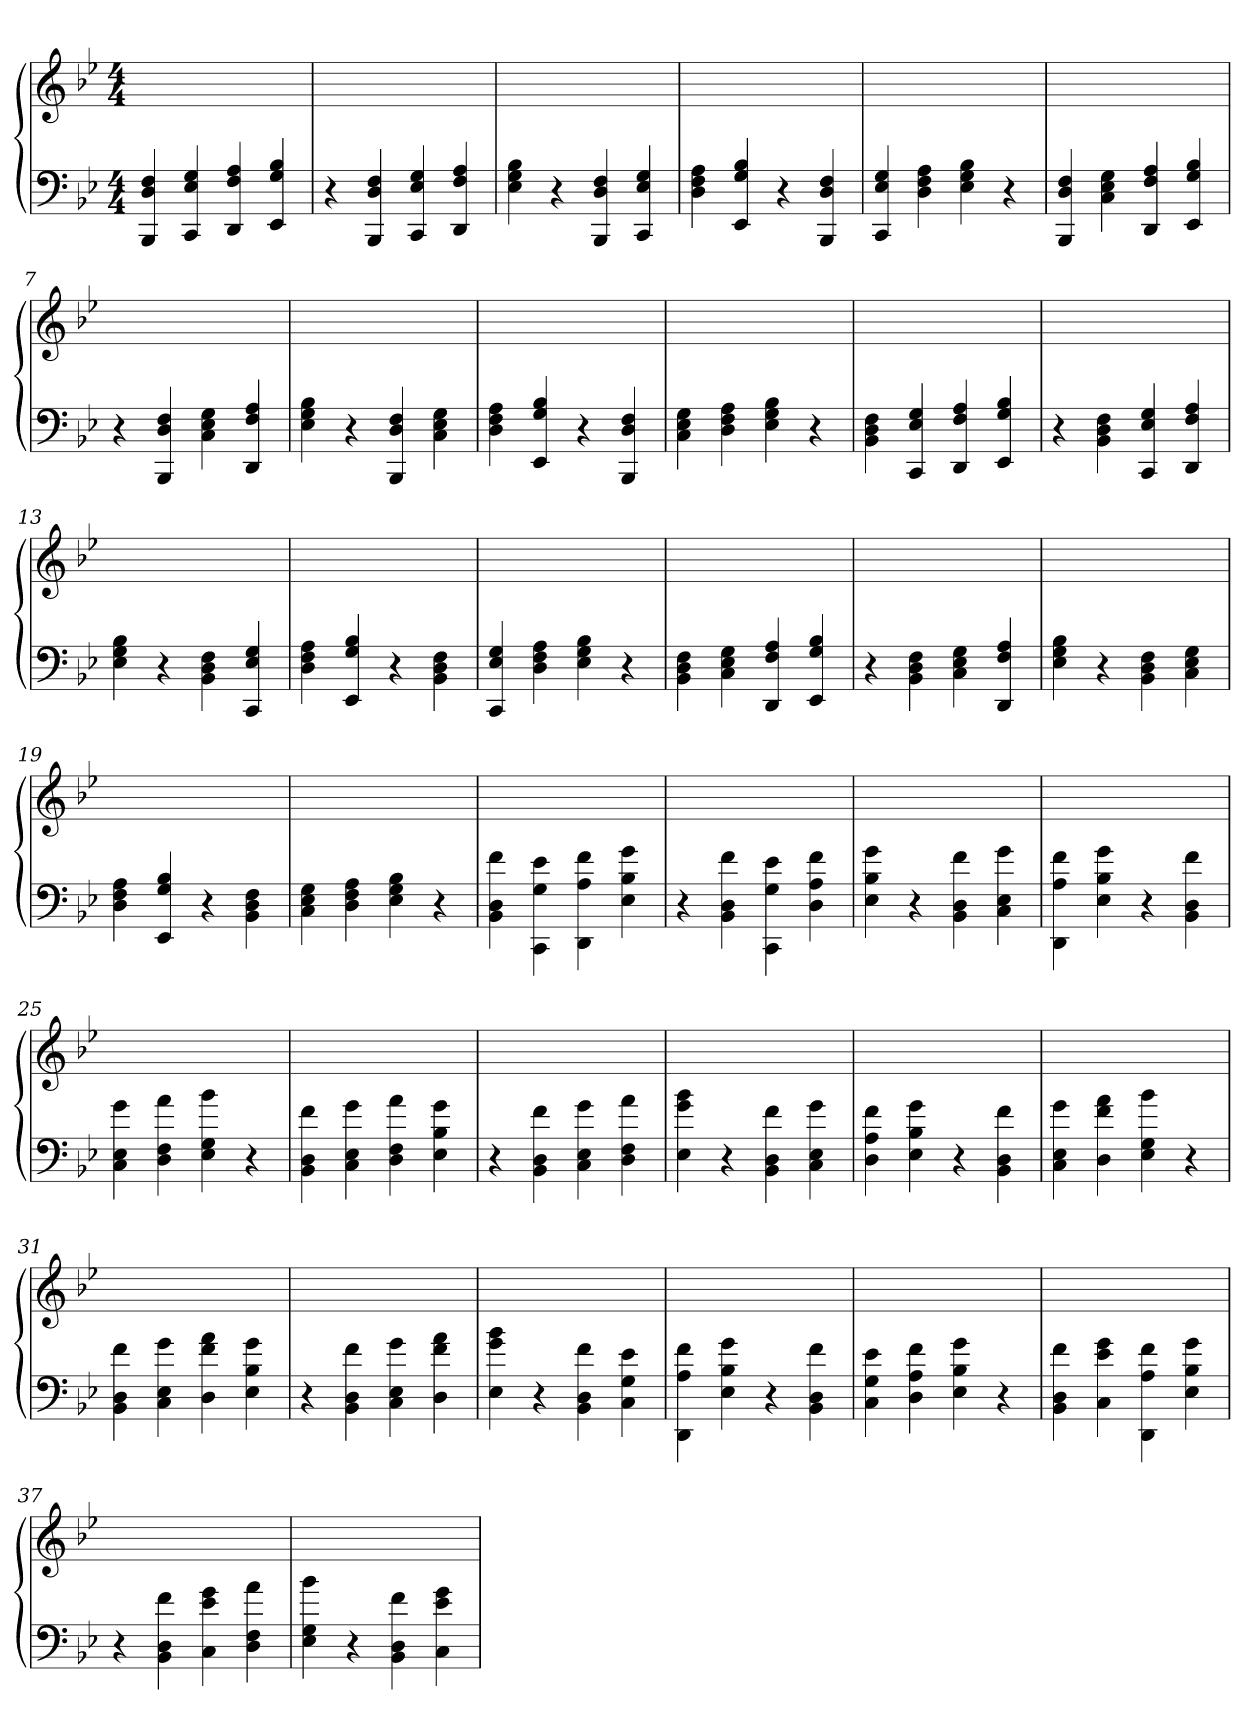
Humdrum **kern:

**kern	**kern
*part2	*part1
*staff2	*staff1
*clefF4	*clefG2
*k[b-e-]	*k[b-e-]
*B-:	*B-:
*M4/4	*M4/4
*MM60	*MM60
=1	=1
4BBB- 4D 4F	1ryy
4CC 4E- 4G	.
4DD 4F 4A	.
4EE- 4G 4B-	.
=2	=2
4r	1ryy
4BBB- 4D 4F	.
4CC 4E- 4G	.
4DD 4F 4A	.
=3	=3
4E- 4G 4B-	1ryy
4r	.
4BBB- 4D 4F	.
4CC 4E- 4G	.
=4	=4
4D 4F 4A	1ryy
4EE- 4G 4B-	.
4r	.
4BBB- 4D 4F	.
=5	=5
4CC 4E- 4G	1ryy
4D 4F 4A	.
4E- 4G 4B-	.
4r	.
=6	=6
4BBB- 4D 4F	1ryy
4C 4E- 4G	.
4DD 4F 4A	.
4EE- 4G 4B-	.
=7	=7
4r	1ryy
4BBB- 4D 4F	.
4C 4E- 4G	.
4DD 4F 4A	.
=8	=8
4E- 4G 4B-	1ryy
4r	.
4BBB- 4D 4F	.
4C 4E- 4G	.
=9	=9
4D 4F 4A	1ryy
4EE- 4G 4B-	.
4r	.
4BBB- 4D 4F	.
=10	=10
4C 4E- 4G	1ryy
4D 4F 4A	.
4E- 4G 4B-	.
4r	.
=11	=11
4BB- 4D 4F	1ryy
4CC 4E- 4G	.
4DD 4F 4A	.
4EE- 4G 4B-	.
=12	=12
4r	1ryy
4BB- 4D 4F	.
4CC 4E- 4G	.
4DD 4F 4A	.
=13	=13
4E- 4G 4B-	1ryy
4r	.
4BB- 4D 4F	.
4CC 4E- 4G	.
=14	=14
4D 4F 4A	1ryy
4EE- 4G 4B-	.
4r	.
4BB- 4D 4F	.
=15	=15
4CC 4E- 4G	1ryy
4D 4F 4A	.
4E- 4G 4B-	.
4r	.
=16	=16
4BB- 4D 4F	1ryy
4C 4E- 4G	.
4DD 4F 4A	.
4EE- 4G 4B-	.
=17	=17
4r	1ryy
4BB- 4D 4F	.
4C 4E- 4G	.
4DD 4F 4A	.
=18	=18
4E- 4G 4B-	1ryy
4r	.
4BB- 4D 4F	.
4C 4E- 4G	.
=19	=19
4D 4F 4A	1ryy
4EE- 4G 4B-	.
4r	.
4BB- 4D 4F	.
=20	=20
4C 4E- 4G	1ryy
4D 4F 4A	.
4E- 4G 4B-	.
4r	.
=21	=21
4BB- 4D 4f	1ryy
4CC 4G 4e-	.
4DD 4A 4f	.
4E- 4B- 4g	.
=22	=22
4r	1ryy
4BB- 4D 4f	.
4CC 4G 4e-	.
4D 4A 4f	.
=23	=23
4E- 4B- 4g	1ryy
4r	.
4BB- 4D 4f	.
4C 4E- 4g	.
=24	=24
4DD 4A 4f	1ryy
4E- 4B- 4g	.
4r	.
4BB- 4D 4f	.
=25	=25
4C 4E- 4g	1ryy
4D 4F 4a	.
4E- 4G 4b-	.
4r	.
=26	=26
4BB- 4D 4f	1ryy
4C 4E- 4g	.
4D 4F 4a	.
4E- 4B- 4g	.
=27	=27
4r	1ryy
4BB- 4D 4f	.
4C 4E- 4g	.
4D 4F 4a	.
=28	=28
4E- 4g 4b-	1ryy
4r	.
4BB- 4D 4f	.
4C 4E- 4g	.
=29	=29
4D 4A 4f	1ryy
4E- 4B- 4g	.
4r	.
4BB- 4D 4f	.
=30	=30
4C 4E- 4g	1ryy
4D 4f 4a	.
4E- 4G 4b-	.
4r	.
=31	=31
4BB- 4D 4f	1ryy
4C 4E- 4g	.
4D 4f 4a	.
4E- 4B- 4g	.
=32	=32
4r	1ryy
4BB- 4D 4f	.
4C 4E- 4g	.
4D 4f 4a	.
=33	=33
4E- 4g 4b-	1ryy
4r	.
4BB- 4D 4f	.
4C 4G 4e-	.
=34	=34
4DD 4A 4f	1ryy
4E- 4B- 4g	.
4r	.
4BB- 4D 4f	.
=35	=35
4C 4G 4e-	1ryy
4D 4A 4f	.
4E- 4B- 4g	.
4r	.
=36	=36
4BB- 4D 4f	1ryy
4C 4e- 4g	.
4DD 4A 4f	.
4E- 4B- 4g	.
=37	=37
4r	1ryy
4BB- 4D 4f	.
4C 4e- 4g	.
4D 4F 4a	.
=38	=38
4E- 4G 4b-	1ryy
4r	.
4BB- 4D 4f	.
4C 4e- 4g	.
=	=
*-	*-
